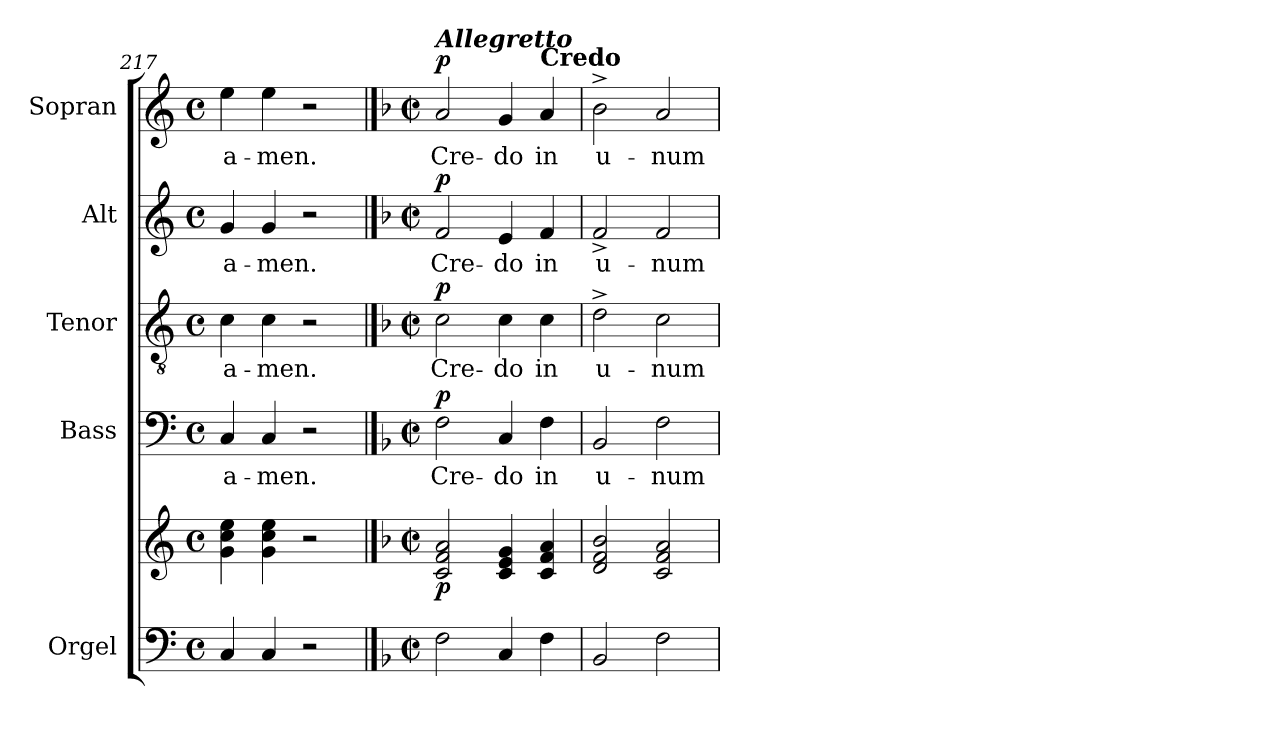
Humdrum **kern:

**kern	**kern	**dynam	**kern	**text	**dynam	**kern	**text	**dynam	**kern	**text	**dynam	**kern	**text	**dynam
*part5	*part5	*part5	*part4	*part4	*part4	*part3	*part3	*part3	*part2	*part2	*part2	*part1	*part1	*part1
*staff6	*staff5	*staff5/6	*staff4	*staff4	*staff4	*staff3	*staff3	*staff3	*staff2	*staff2	*staff2	*staff1	*staff1	*staff1
*I"Orgel	*	*	*I"Bass	*	*	*I"Tenor	*	*	*I"Alt	*	*	*I"Sopran	*	*
*I'Org.	*	*	*I'B.	*	*	*I'T.	*	*	*I'A.	*	*	*I'S.	*	*
*clefF4	*clefG2	*	*clefF4	*	*	*clefGv2	*	*	*clefG2	*	*	*clefG2	*	*
*k[]	*k[]	*	*k[]	*	*	*k[]	*	*	*k[]	*	*	*k[]	*	*
*C:	*C:	*	*C:	*	*	*C:	*	*	*C:	*	*	*C:	*	*
*M4/4	*M4/4	*	*M4/4	*	*	*M4/4	*	*	*M4/4	*	*	*M4/4	*	*
*met(c)	*met(c)	*	*met(c)	*	*	*met(c)	*	*	*met(c)	*	*	*met(c)	*	*
=217	=217	=217	=217	=217	=217	=217	=217	=217	=217	=217	=217	=217	=217	=217
!	!	!	!	!LO:LY:b	!	!	!LO:LY:b	!	!	!LO:LY:b	!	!	!LO:LY:b	!
4C/	4g\ 4cc\ 4ee\	.	4C/	a-	.	4c\	a-	.	4g/	a-	.	4ee\	a-	.
!	!	!	!	!LO:LY:b	!	!	!LO:LY:b	!	!	!LO:LY:b	!	!	!LO:LY:b	!
4C/	4g\ 4cc\ 4ee\	.	4C/	-men.	.	4c\	-men.	.	4g/	-men.	.	4ee\	-men.	.
2r	2r	.	2r	.	.	2r	.	.	2r	.	.	2r	.	.
!!LO:LB:g=z
==218	==218	==218	==218	==218	==218	==218	==218	==218	==218	==218	==218	==218	==218	==218
*k[b-]	*k[b-]	*	*k[b-]	*	*	*k[b-]	*	*	*k[b-]	*	*	*k[b-]	*	*
*F:	*F:	*	*F:	*	*	*F:	*	*	*F:	*	*	*F:	*	*
*M2/2	*M2/2	*	*M2/2	*	*	*M2/2	*	*	*M2/2	*	*	*M2/2	*	*
*met(c|)	*met(c|)	*	*met(c|)	*	*	*met(c|)	*	*	*met(c|)	*	*	*met(c|)	*	*
!	!	!	!	!	!	!	!	!	!	!	!	!LO:TX:a:Bi:t=Allegretto	!	!
!	!	!LO:DY:b	!	!LO:LY:b	!LO:DY:a	!	!LO:LY:b	!LO:DY:a	!	!LO:LY:b	!LO:DY:a	!	!LO:LY:b	!LO:DY:a
2F\	2c/ 2f/ 2a/	p	2F\	Cre-	p	2c\	Cre-	p	2f/	Cre-	p	2a/	Cre-	p
!	!	!	!	!LO:LY:b	!	!	!LO:LY:b	!	!	!LO:LY:b	!	!	!LO:LY:b	!
4C/	4c/ 4e/ 4g/	.	4C/	-do	.	4c\	-do	.	4e/	-do	.	4g/	-do	.
!	!	!	!	!	!	!	!	!	!	!	!	!LO:TX:a:B:t=Credo	!	!
!	!	!	!	!LO:LY:b	!	!	!LO:LY:b	!	!	!LO:LY:b	!	!	!LO:LY:b	!
4F\	4c/ 4f/ 4a/	.	4F\	in	.	4c\	in	.	4f/	in	.	4a/	in	.
=219	=219	=219	=219	=219	=219	=219	=219	=219	=219	=219	=219	=219	=219	=219
!	!	!	!	!LO:LY:b	!	!	!LO:LY:b	!	!	!LO:LY:b	!	!	!LO:LY:b	!
2BB-/	2d/ 2f/ 2b-/	.	2BB-/	u-	.	2d^>\	u-	.	2f^>/	u-	.	2b-^>\	u-	.
!	!	!	!	!LO:LY:b	!	!	!LO:LY:b	!	!	!LO:LY:b	!	!	!LO:LY:b	!
2F\	2c/ 2f/ 2a/	.	2F\	-num	.	2c\	-num	.	2f/	-num	.	2a/	-num	.
=	=	=	=	=	=	=	=	=	=	=	=	=	=	=
*-	*-	*-	*-	*-	*-	*-	*-	*-	*-	*-	*-	*-	*-	*-
